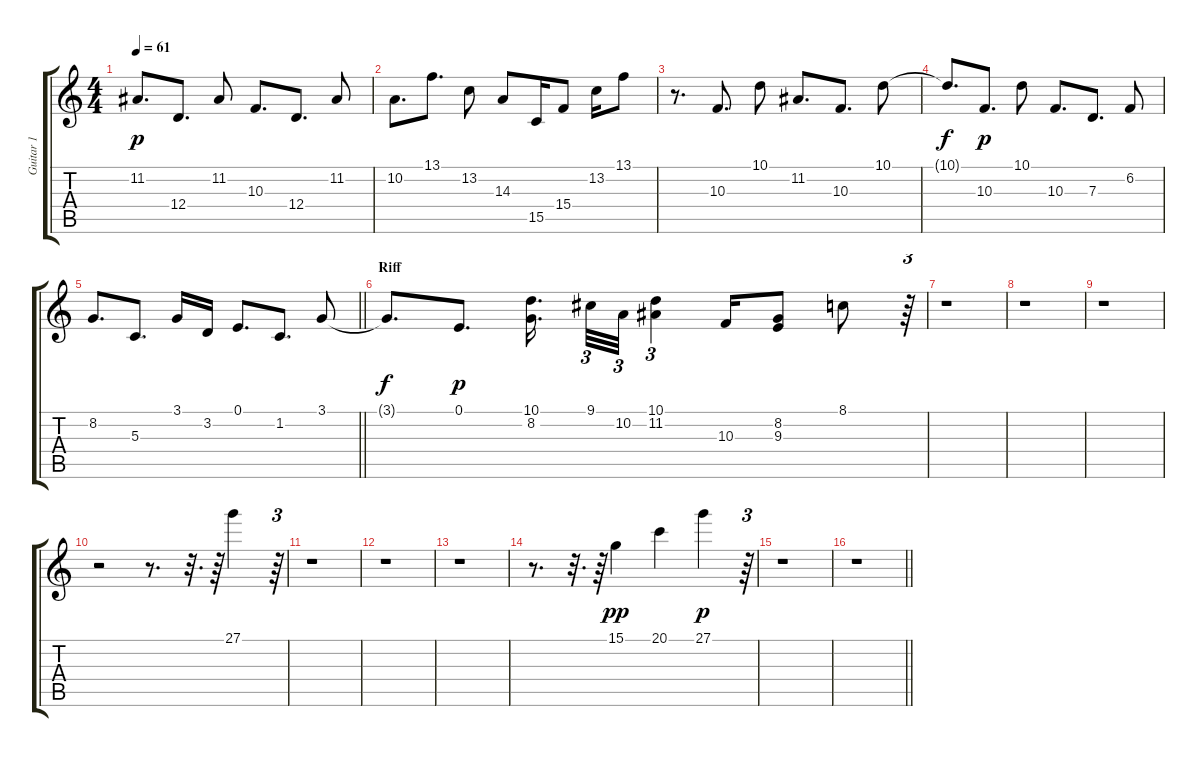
\track ("Guitar 1" "Guitar 1") {instrument orchestralharp}
\staff {score tabs}
\tuning (E4 B3 G3 D3 A2 E2) {hide}
\ts (4 4)
\tempo 61
\clef g2
\ks c
11.2.8{d dy p} 12.4.8{d} 11.2.8 10.3.8{d} 12.4.8{d} 11.2.8 |
10.2.8{d} 13.1.8{d} 13.2.8 14.3.8 15.5.16 15.4.8 13.2.16 13.1.8 |
r.8{d} 10.3.8{d} 10.1.8 11.2.8{d} 10.3.8{d} 10.1.8 |
10.1{t}.8{d dy f} 10.3.8{d dy p} 10.1.8 10.3.8{d} 7.3.8{d} 6.2.8 |
\barLineRight lightlight
8.2.8{d} 5.3.8{d} 3.1.16 3.2.16 0.1.8{d} 1.2.8{d} 3.1.8 |
\section ("" "Riff")
3.1{t}.8{d dy f} 0.1.8{d dy p} (10.1 8.2).16{d beam splitsecondary} 9.1.32{tu (3 2)} 10.2.32{tu (3 2)} (10.1 11.2).4{tu (3 2)} 10.3.16 (8.2 9.3).8 8.1.8 r.64{tu (3 2)} |
r.1 |
r.1 |
r.1 |
r.2 r.8{d} r.32{d} r.64 27.1.4{balance 13 instrument telephonering} r.64{tu (3 2)} |
r.1 |
r.1 |
r.1 |
r.8{d} r.32{d} r.64 15.1.4{dy pp balance 6} 20.1.4{balance 11} 27.1.4{dy p balance 13} r.64{tu (3 2)} |
r.1 |
\barLineRight lightlight
r.1
